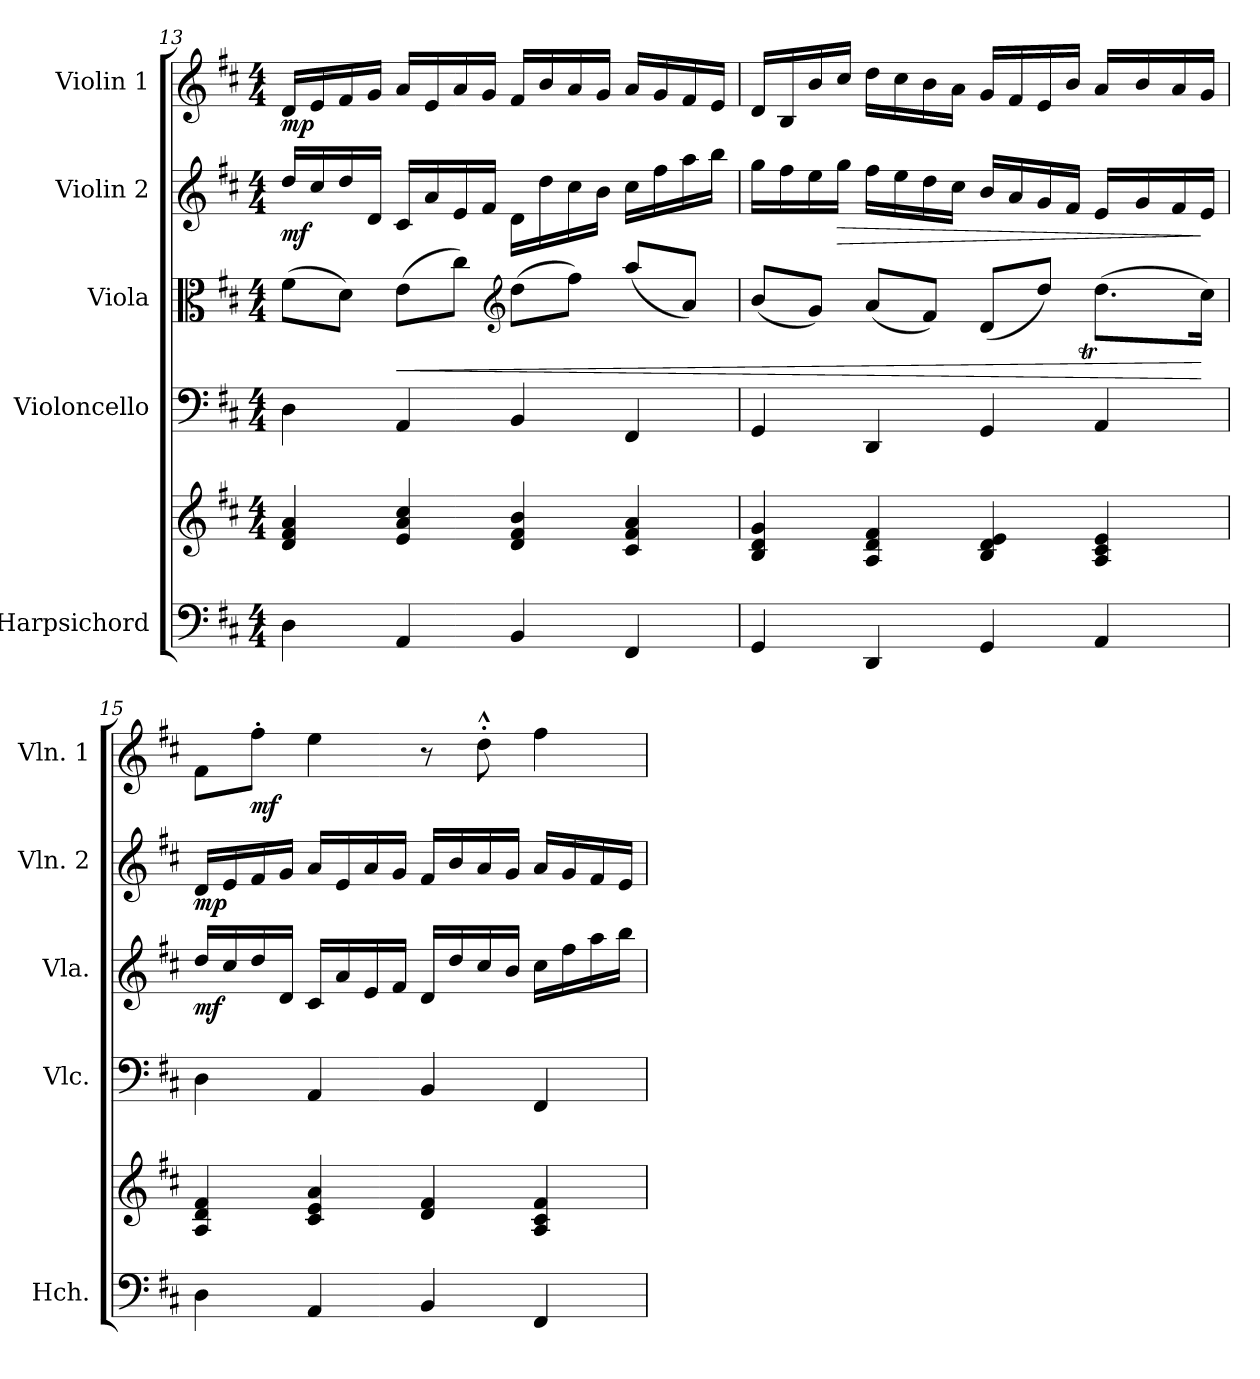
**kern	**kern	**kern	**kern	**dynam	**kern	**dynam	**kern	**dynam
*part5	*part5	*part4	*part3	*part3	*part2	*part2	*part1	*part1
*staff6	*staff5	*staff4	*staff3	*staff3	*staff2	*staff2	*staff1	*staff1
*I"Harpsichord	*	*I"Violoncello	*I"Viola	*	*I"Violin 2	*	*I"Violin 1	*
*I'Hch.	*	*I'Vlc.	*I'Vla.	*	*I'Vln. 2	*	*I'Vln. 1	*
*clefF4	*clefG2	*clefF4	*clefC3	*	*clefG2	*	*clefG2	*
*k[f#c#]	*k[f#c#]	*k[f#c#]	*k[f#c#]	*	*k[f#c#]	*	*k[f#c#]	*
*D:	*D:	*D:	*D:	*	*D:	*	*D:	*
*M4/4	*M4/4	*M4/4	*M4/4	*	*M4/4	*	*M4/4	*
=13	=13	=13	=13	=13	=13	=13	=13	=13
!	!	!	!	!	!	!LO:DY:b	!	!LO:DY:b
4D\	4d/ 4f#/ 4a/	4D\	(8f#\L	.	16dd/LL	mf	16d/LL	mp
.	.	.	.	.	16cc#/	.	16e/	.
.	.	.	8d\J)	.	16dd/	.	16f#/	.
.	.	.	.	.	16d/JJ	.	16g/JJ	.
!	!	!	!	!LO:HP:b	!	!	!	!
4AA/	4e/ 4a/ 4cc#/	4AA/	(8e\L	<	16c#/LL	.	16a/LL	.
.	.	.	.	.	16a/	.	16e/	.
.	.	.	8cc#\J)	.	16e/	.	16a/	.
*	*	*	*clefG2	*	*	*	*	*
.	.	.	.	.	16f#/JJ	.	16g/JJ	.
4BB/	4d/ 4f#/ 4b/	4BB/	(8dd\L	.	16d\LL	.	16f#/LL	.
.	.	.	.	.	16dd\	.	16b/	.
.	.	.	8ff#\J)	.	16cc#\	.	16a/	.
.	.	.	.	.	16b\JJ	.	16g/JJ	.
4FF#/	4c#/ 4f#/ 4a/	4FF#/	(8aa/L	.	16cc#\LL	.	16a/LL	.
.	.	.	.	.	16ff#\	.	16g/	.
.	.	.	8a/J)	.	16aa\	.	16f#/	.
.	.	.	.	.	16bb\JJ	.	16e/JJ	.
=14	=14	=14	=14	=14	=14	=14	=14	=14
*	*	*	*^	*	*	*	*	*
4GG/	4B/ 4d/ 4g/	4GG/	(8b/L	2.ryy	.	16gg\LL	.	16d/LL	.
.	.	.	.	.	.	16ff#\	.	16B/	.
.	.	.	8g/J)	.	.	16ee\	.	16b/	.
!	!	!	!	!	!	!	!LO:HP:b	!	!
.	.	.	.	.	.	16gg\JJ	>	16cc#/JJ	.
4DD/	4A/ 4d/ 4f#/	4DD/	(8a/L	.	.	16ff#\LL	.	16dd\LL	.
.	.	.	.	.	.	16ee\	.	16cc#\	.
.	.	.	8f#/J)	.	.	16dd\	.	16b\	.
.	.	.	.	.	.	16cc#\JJ	.	16a\JJ	.
4GG/	4B/ 4d/ 4e/	4GG/	(8d/L	.	.	16b/LL	.	16g/LL	.
.	.	.	.	.	.	16a/	.	16f#/	.
.	.	.	8dd/J)	.	.	16g/	.	16e/	.
.	.	.	.	.	.	16f#/JJ	.	16b/JJ	.
*	*	*	*	*Xtuplet	*	*	*	*	*
4AA/	4A/ 4c#/ 4e/	4AA/	(8.dd\L	24ddT\LLyy	.	16e/LL	.	16a/LL	.
.	.	.	.	24ee\yy	.	.	.	.	.
.	.	.	.	.	.	16g/	.	16b/	.
.	.	.	.	24dd\JJyy	.	.	.	.	.
.	.	.	.	16b\LLyy	.	16f#/	.	16a/	.
.	.	.	16cc#\Jk)	16cc#\JJyy	[	16e/JJ	]	16g/JJ	.
!!LO:PB:g=z
=15	=15	=15	=15	=15	=15	=15	=15	=15	=15
!	!	!	!	!	!LO:DY:b	!	!LO:DY:b	!	!
*	*	*	*v	*v	*	*	*	*	*
4D\	4A/ 4d/ 4f#/	4D\	16dd/LL	mf	16d/LL	mp	8f#\L	.
.	.	.	16cc#/	.	16e/	.	.	.
!	!	!	!	!	!	!	!	!LO:DY:b
.	.	.	16dd/	.	16f#/	.	8ff#'\J	mf
.	.	.	16d/JJ	.	16g/JJ	.	.	.
4AA/	4c#/ 4e/ 4a/	4AA/	16c#/LL	.	16a/LL	.	4ee\	.
.	.	.	16a/	.	16e/	.	.	.
.	.	.	16e/	.	16a/	.	.	.
.	.	.	16f#/JJ	.	16g/JJ	.	.	.
4BB/	4d/ 4f#/	4BB/	16d/LL	.	16f#/LL	.	8r	.
.	.	.	16dd/	.	16b/	.	.	.
.	.	.	16cc#/	.	16a/	.	8dd'^^\	.
.	.	.	16b/JJ	.	16g/JJ	.	.	.
4FF#/	4A/ 4c#/ 4f#/	4FF#/	16cc#\LL	.	16a/LL	.	4ff#\	.
.	.	.	16ff#\	.	16g/	.	.	.
.	.	.	16aa\	.	16f#/	.	.	.
.	.	.	16bb\JJ	.	16e/JJ	.	.	.
=	=	=	=	=	=	=	=	=
*-	*-	*-	*-	*-	*-	*-	*-	*-
